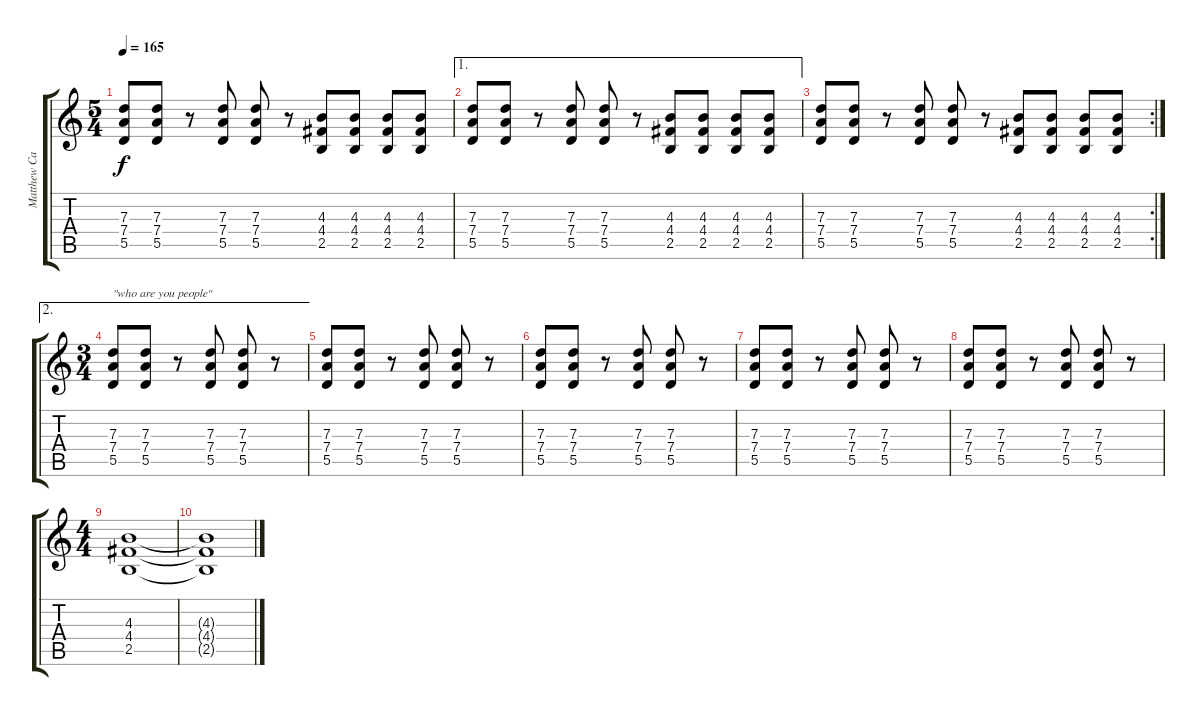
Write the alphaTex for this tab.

\track ("Matthew Caws (guitar)" "Matthew Ca") {instrument overdrivenguitar}
\staff {score tabs}
\tuning (E4 B3 G3 D3 A2 E2) {hide}
\ts (5 4)
\tempo 165
\clef g2
\ks c
(7.3 7.4 5.5).8{dy f} (7.3 7.4 5.5).8 r.8 (7.3 7.4 5.5).8 (7.3 7.4 5.5).8 r.8 (4.3 4.4 2.5).8 (4.3 4.4 2.5).8 (4.3 4.4 2.5).8 (4.3 4.4 2.5).8 |
\ae 1
(7.3 7.4 5.5).8 (7.3 7.4 5.5).8 r.8 (7.3 7.4 5.5).8 (7.3 7.4 5.5).8 r.8 (4.3 4.4 2.5).8 (4.3 4.4 2.5).8 (4.3 4.4 2.5).8 (4.3 4.4 2.5).8 |
\rc 2
(7.3 7.4 5.5).8 (7.3 7.4 5.5).8 r.8 (7.3 7.4 5.5).8 (7.3 7.4 5.5).8 r.8 (4.3 4.4 2.5).8 (4.3 4.4 2.5).8 (4.3 4.4 2.5).8 (4.3 4.4 2.5).8 |
\ae 2
\ts (3 4)
(7.3 7.4 5.5).8{txt "\"who are you people\""} (7.3 7.4 5.5).8 r.8 (7.3 7.4 5.5).8 (7.3 7.4 5.5).8 r.8 |
(7.3 7.4 5.5).8 (7.3 7.4 5.5).8 r.8 (7.3 7.4 5.5).8 (7.3 7.4 5.5).8 r.8 |
(7.3 7.4 5.5).8 (7.3 7.4 5.5).8 r.8 (7.3 7.4 5.5).8 (7.3 7.4 5.5).8 r.8 |
(7.3 7.4 5.5).8 (7.3 7.4 5.5).8 r.8 (7.3 7.4 5.5).8 (7.3 7.4 5.5).8 r.8 |
(7.3 7.4 5.5).8 (7.3 7.4 5.5).8 r.8 (7.3 7.4 5.5).8 (7.3 7.4 5.5).8 r.8 |
\ts (4 4)
(4.3 4.4 2.5).1 |
(4.3{t} 4.4{t} 2.5{t}).1
